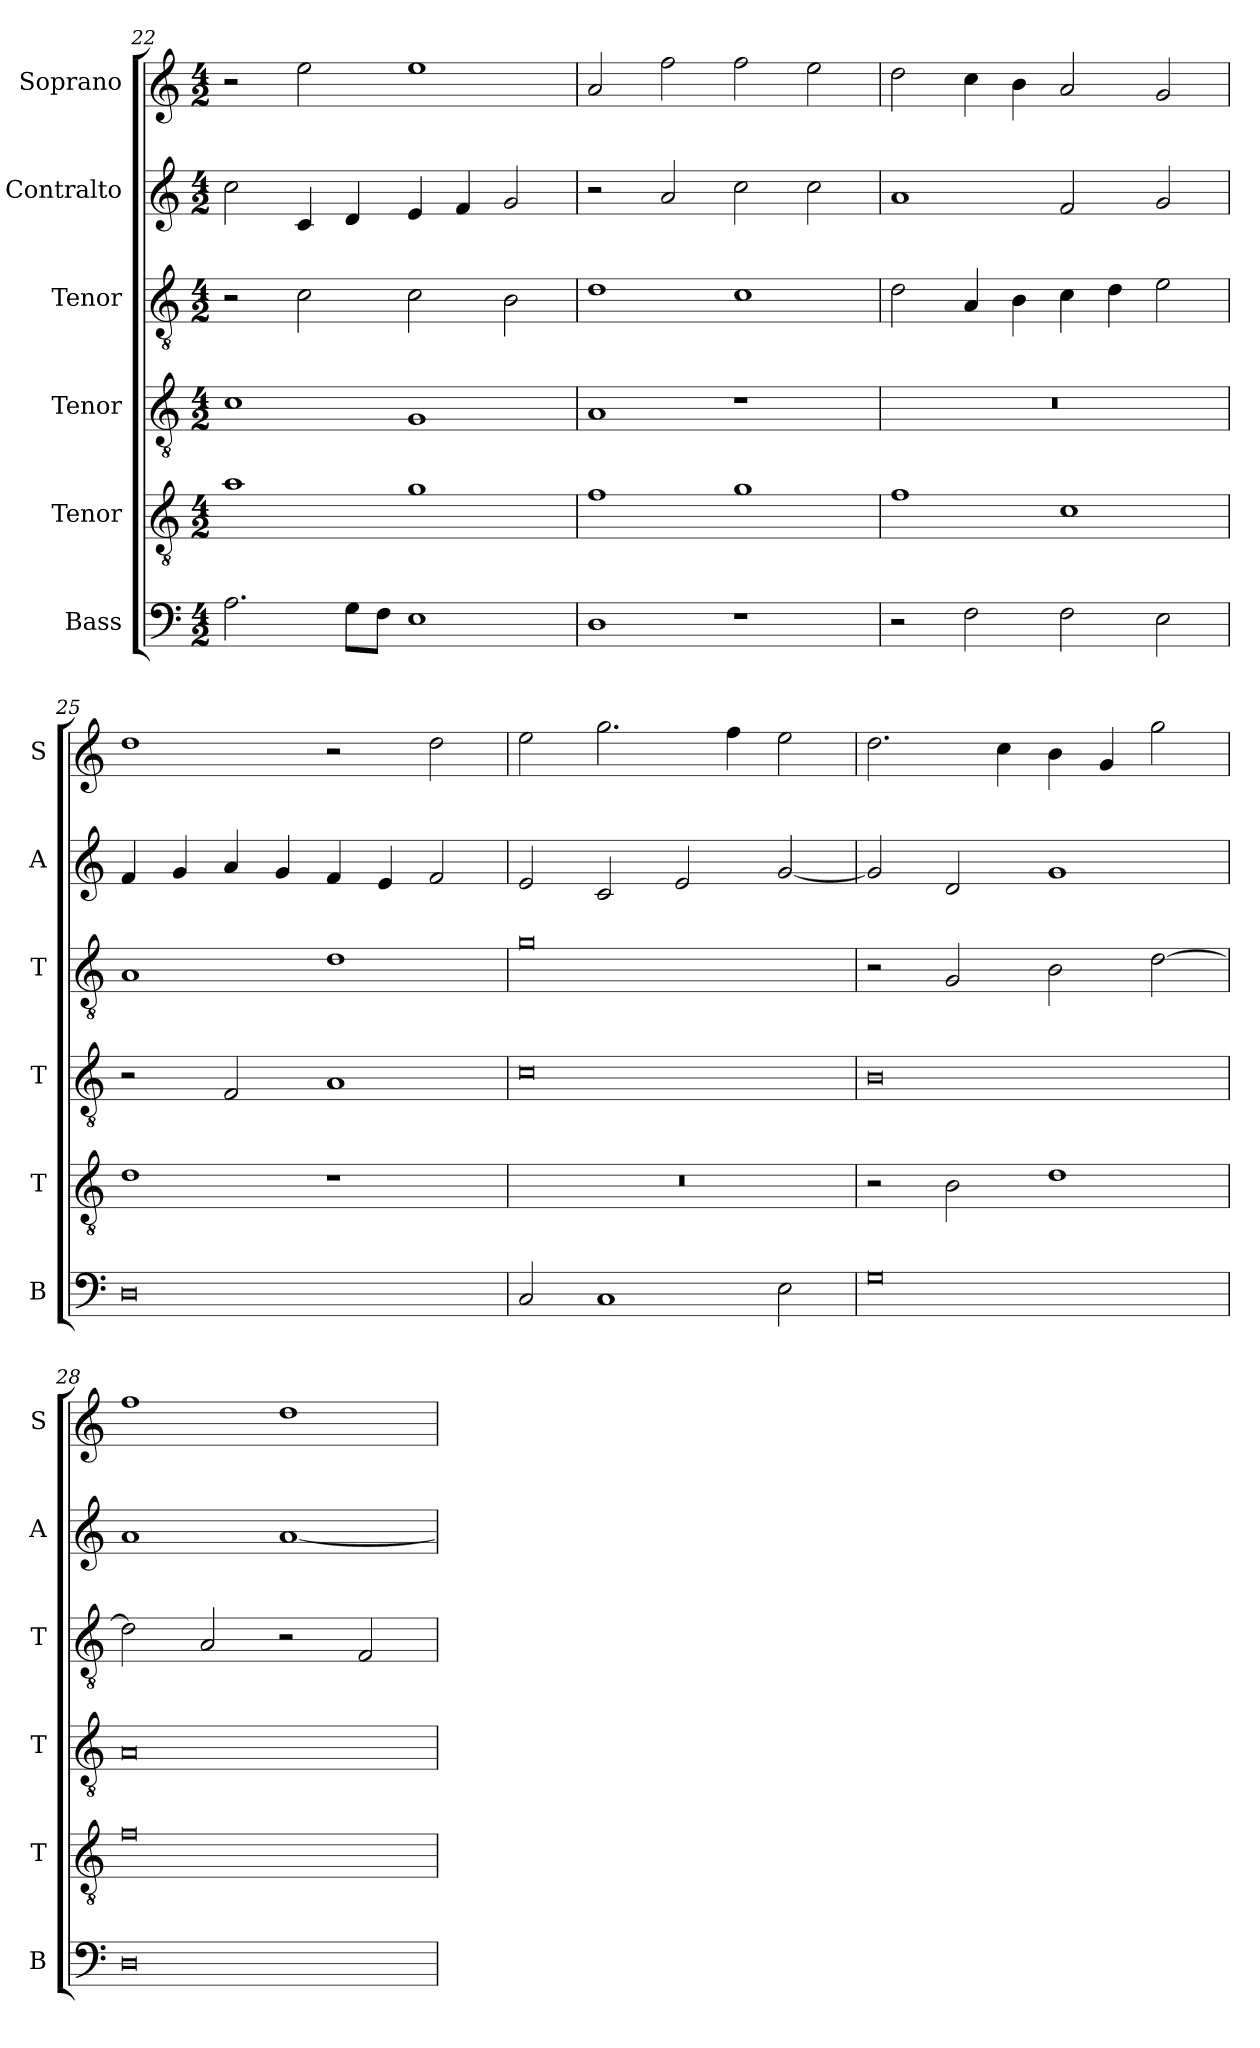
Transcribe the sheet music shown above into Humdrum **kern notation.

**kern	**kern	**kern	**kern	**kern	**kern
*part6	*part5	*part4	*part3	*part2	*part1
*staff6	*staff5	*staff4	*staff3	*staff2	*staff1
*I"Bass	*I"Tenor	*I"Tenor	*I"Tenor	*I"Contralto	*I"Soprano
*I'B	*I'T	*I'T	*I'T	*I'A	*I'S
*clefF4	*clefGv2	*clefGv2	*clefGv2	*clefG2	*clefG2
*k[]	*k[]	*k[]	*k[]	*k[]	*k[]
*G:mix	*G:mix	*G:mix	*G:mix	*G:mix	*G:mix
*M4/2	*M4/2	*M4/2	*M4/2	*M4/2	*M4/2
=22	=22	=22	=22	=22	=22
2.A	1a	1c	2r	2cc	2r
.	.	.	2c	4c	2ee
8G\L	.	.	.	4d	.
8F\J	.	.	.	.	.
1E	1g	1G	2c	4e	1ee
.	.	.	.	4f	.
.	.	.	2B	2g	.
=23	=23	=23	=23	=23	=23
1D	1f	1A	1d	2r	2a
.	.	.	.	2a	2ff
1r	1g	1r	1c	2cc	2ff
.	.	.	.	2cc	2ee
=24	=24	=24	=24	=24	=24
2r	1f	0r	2d	1a	2dd
2F	.	.	4A	.	4cc
.	.	.	4B	.	4b
2F	1c	.	4c	2f	2a
.	.	.	4d	.	.
2E	.	.	2e	2g	2g
=25	=25	=25	=25	=25	=25
0D	1d	2r	1A	4f	1dd
.	.	.	.	4g	.
.	.	2F	.	4a	.
.	.	.	.	4g	.
.	1r	1A	1d	4f	2r
.	.	.	.	4e	.
.	.	.	.	2f	2dd
=26	=26	=26	=26	=26	=26
2C	0r	0c	0g	2e	2ee
1C	.	.	.	2c	2.gg
.	.	.	.	2e	.
.	.	.	.	.	4ff
2E	.	.	.	[2g	2ee
=27	=27	=27	=27	=27	=27
0G	2r	0B	2r	2g]	2.dd
.	2B	.	2G	2d	.
.	.	.	.	.	4cc
.	1d	.	2B	1g	4b
.	.	.	.	.	4g
.	.	.	[2d	.	2gg
=28	=28	=28	=28	=28	=28
0D	0f	0A	2d]	1a	1ff
.	.	.	2A	.	.
.	.	.	2r	[1a	1dd
.	.	.	2F	.	.
=	=	=	=	=	=
*-	*-	*-	*-	*-	*-
